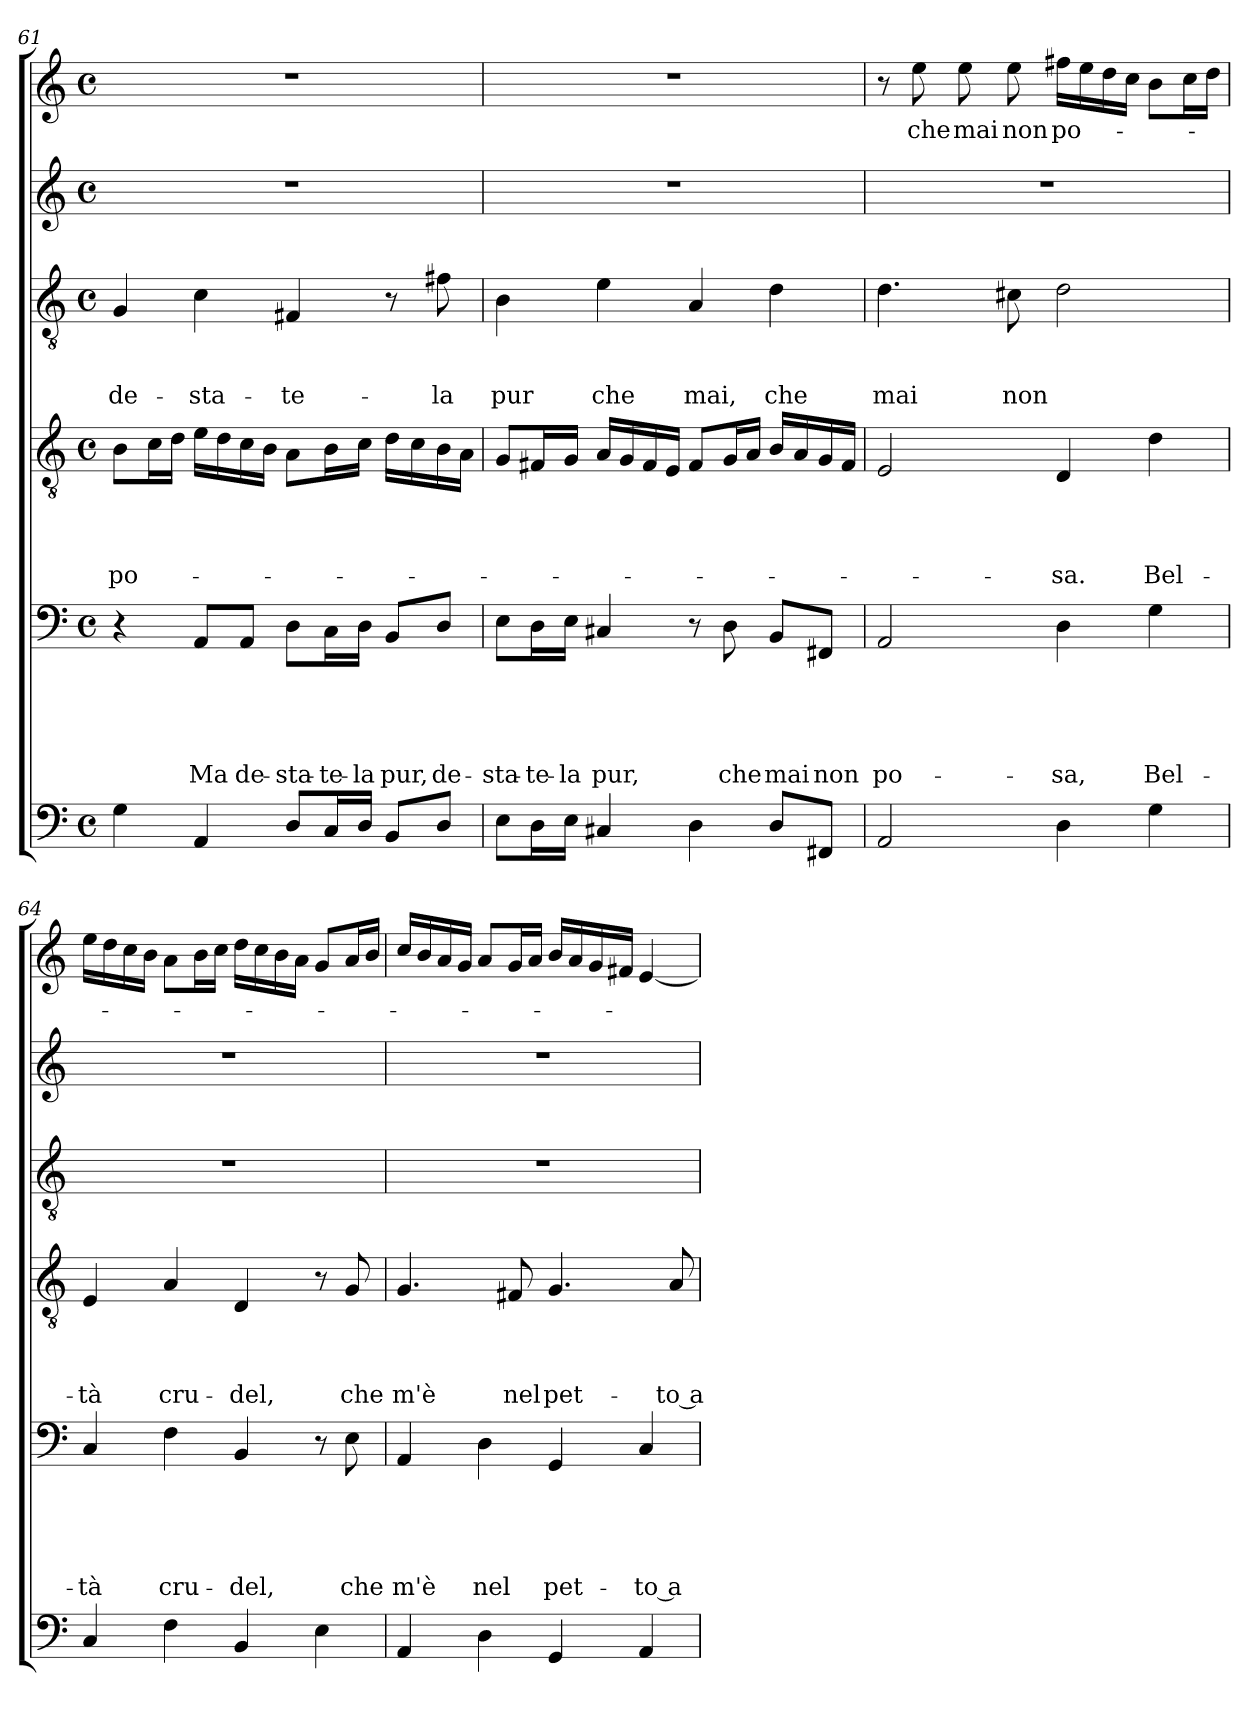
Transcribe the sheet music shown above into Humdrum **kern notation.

**kern	**kern	**text	**text	**text	**text	**text	**kern	**text	**text	**text	**text	**kern	**text	**text	**text	**kern	**kern	**text
*part6	*part5	*part5	*part5	*part5	*part5	*part5	*part4	*part4	*part4	*part4	*part4	*part3	*part3	*part3	*part3	*part2	*part1	*part1
*staff6	*staff5	*staff5	*staff5	*staff5	*staff5	*staff5	*staff4	*staff4	*staff4	*staff4	*staff4	*staff3	*staff3	*staff3	*staff3	*staff2	*staff1	*staff1
!!LO:LB:g=z
*clefF4	*clefF4	*	*	*	*	*	*clefGv2	*	*	*	*	*clefGv2	*	*	*	*clefG2	*clefG2	*
*k[]	*k[]	*	*	*	*	*	*k[]	*	*	*	*	*k[]	*	*	*	*k[]	*k[]	*
*C:	*C:	*	*	*	*	*	*C:	*	*	*	*	*C:	*	*	*	*C:	*C:	*
*M4/4	*M4/4	*	*	*	*	*	*M4/4	*	*	*	*	*M4/4	*	*	*	*M4/4	*M4/4	*
*met(c)	*met(c)	*	*	*	*	*	*met(c)	*	*	*	*	*met(c)	*	*	*	*met(c)	*met(c)	*
=61	=61	=61	=61	=61	=61	=61	=61	=61	=61	=61	=61	=61	=61	=61	=61	=61	=61	=61
!	!	!	!	!	!	!	!	!	!	!	!LO:LY:b	!	!	!	!LO:LY:b	!	!	!
4G\	4r	.	.	.	.	.	8B\L	.	.	.	po-	4G/	.	.	de-	1r	1r	.
.	.	.	.	.	.	.	16c\L	.	.	.	.	.	.	.	.	.	.	.
.	.	.	.	.	.	.	16d\JJ	.	.	.	.	.	.	.	.	.	.	.
!	!	!	!	!	!	!LO:LY:b	!	!	!	!	!	!	!	!	!LO:LY:b	!	!	!
4AA/	8AA/L	.	.	.	.	Ma	16e\LL	.	.	.	.	4c\	.	.	-sta-	.	.	.
.	.	.	.	.	.	.	16d\	.	.	.	.	.	.	.	.	.	.	.
!	!	!	!	!	!	!LO:LY:b	!	!	!	!	!	!	!	!	!	!	!	!
.	8AA/J	.	.	.	.	de-	16c\	.	.	.	.	.	.	.	.	.	.	.
.	.	.	.	.	.	.	16B\JJ	.	.	.	.	.	.	.	.	.	.	.
!	!	!	!	!	!	!LO:LY:b	!	!	!	!	!	!	!	!	!LO:LY:b	!	!	!
8D/L	8D\L	.	.	.	.	-sta-	8A\L	.	.	.	.	4F#X/	.	.	-te-	.	.	.
!	!	!	!	!	!	!LO:LY:b	!	!	!	!	!	!	!	!	!	!	!	!
16C/L	16C\L	.	.	.	.	-te-	16B\L	.	.	.	.	.	.	.	.	.	.	.
!	!	!	!	!	!	!LO:LY:b	!	!	!	!	!	!	!	!	!	!	!	!
16D/JJ	16D\JJ	.	.	.	.	-la	16c\JJ	.	.	.	.	.	.	.	.	.	.	.
!	!	!	!	!	!	!LO:LY:b	!	!	!	!	!	!	!	!	!	!	!	!
8BB/L	8BB/L	.	.	.	.	pur,	16d\LL	.	.	.	.	8r	.	.	.	.	.	.
.	.	.	.	.	.	.	16c\	.	.	.	.	.	.	.	.	.	.	.
!	!	!	!	!	!	!LO:LY:b	!	!	!	!	!	!	!	!	!LO:LY:b	!	!	!
8D/J	8D/J	.	.	.	.	de-	16B\	.	.	.	.	8f#X\	.	.	-la	.	.	.
.	.	.	.	.	.	.	16A\JJ	.	.	.	.	.	.	.	.	.	.	.
=62	=62	=62	=62	=62	=62	=62	=62	=62	=62	=62	=62	=62	=62	=62	=62	=62	=62	=62
!	!	!	!	!	!	!LO:LY:b	!	!	!	!	!	!	!	!	!LO:LY:b	!	!	!
8E\L	8E\L	.	.	.	.	-sta-	8G/L	.	.	.	.	4B\	.	.	pur	1r	1r	.
!	!	!	!	!	!	!LO:LY:b	!	!	!	!	!	!	!	!	!	!	!	!
16D\L	16D\L	.	.	.	.	-te-	16F#X/L	.	.	.	.	.	.	.	.	.	.	.
!	!	!	!	!	!	!LO:LY:b	!	!	!	!	!	!	!	!	!	!	!	!
16E\JJ	16E\JJ	.	.	.	.	-la	16G/JJ	.	.	.	.	.	.	.	.	.	.	.
!	!	!	!	!	!	!LO:LY:b	!	!	!	!	!	!	!	!	!LO:LY:b	!	!	!
4C#X/	4C#X/	.	.	.	.	pur,	16A/LL	.	.	.	.	4e\	.	.	che	.	.	.
.	.	.	.	.	.	.	16G/	.	.	.	.	.	.	.	.	.	.	.
.	.	.	.	.	.	.	16F#/	.	.	.	.	.	.	.	.	.	.	.
.	.	.	.	.	.	.	16E/JJ	.	.	.	.	.	.	.	.	.	.	.
!	!	!	!	!	!	!	!	!	!	!	!	!	!	!	!LO:LY:b	!	!	!
4D\	8r	.	.	.	.	.	8F#/L	.	.	.	.	4A/	.	.	mai,	.	.	.
!	!	!	!	!	!	!LO:LY:b	!	!	!	!	!	!	!	!	!	!	!	!
.	8D\	.	.	.	.	che	16G/L	.	.	.	.	.	.	.	.	.	.	.
.	.	.	.	.	.	.	16A/JJ	.	.	.	.	.	.	.	.	.	.	.
!	!	!	!	!	!	!LO:LY:b	!	!	!	!	!	!	!	!	!LO:LY:b	!	!	!
8D/L	8BB/L	.	.	.	.	mai	16B/LL	.	.	.	.	4d\	.	.	che	.	.	.
.	.	.	.	.	.	.	16A/	.	.	.	.	.	.	.	.	.	.	.
!	!	!	!	!	!	!LO:LY:b	!	!	!	!	!	!	!	!	!	!	!	!
8FF#X/J	8FF#X/J	.	.	.	.	non	16G/	.	.	.	.	.	.	.	.	.	.	.
.	.	.	.	.	.	.	16F#/JJ	.	.	.	.	.	.	.	.	.	.	.
=63	=63	=63	=63	=63	=63	=63	=63	=63	=63	=63	=63	=63	=63	=63	=63	=63	=63	=63
!	!	!	!	!	!	!LO:LY:b	!	!	!	!	!	!	!	!	!LO:LY:b	!	!	!
2AA/	2AA/	.	.	.	.	po-	2E/	.	.	.	.	4.d\	.	.	mai	1r	8r	.
!	!	!	!	!	!	!	!	!	!	!	!	!	!	!	!	!	!	!LO:LY:b
.	.	.	.	.	.	.	.	.	.	.	.	.	.	.	.	.	8ee\	che
!	!	!	!	!	!	!	!	!	!	!	!	!	!	!	!	!	!	!LO:LY:b
.	.	.	.	.	.	.	.	.	.	.	.	.	.	.	.	.	8ee\	mai
!	!	!	!	!	!	!	!	!	!	!	!	!	!	!	!LO:LY:b	!	!	!LO:LY:b
.	.	.	.	.	.	.	.	.	.	.	.	8c#X\	.	.	non	.	8ee\	non
!	!	!	!	!	!	!LO:LY:b	!	!	!	!	!LO:LY:b	!	!	!	!	!	!	!LO:LY:b
4D\	4D\	.	.	.	.	-sa,	4D/	.	.	.	-sa.	2d\	.	.	.	.	16ff#X\LL	po-
.	.	.	.	.	.	.	.	.	.	.	.	.	.	.	.	.	16ee\	.
.	.	.	.	.	.	.	.	.	.	.	.	.	.	.	.	.	16dd\	.
.	.	.	.	.	.	.	.	.	.	.	.	.	.	.	.	.	16cc\JJ	.
!	!	!	!	!	!	!LO:LY:b	!	!	!	!	!LO:LY:b	!	!	!	!	!	!	!
4G\	4G\	.	.	.	.	Bel-	4d\	.	.	.	Bel-	.	.	.	.	.	8b\L	.
.	.	.	.	.	.	.	.	.	.	.	.	.	.	.	.	.	16cc\L	.
.	.	.	.	.	.	.	.	.	.	.	.	.	.	.	.	.	16dd\JJ	.
!!LO:PB:g=z
=64	=64	=64	=64	=64	=64	=64	=64	=64	=64	=64	=64	=64	=64	=64	=64	=64	=64	=64
!	!	!	!	!	!	!LO:LY:b	!	!	!	!	!LO:LY:b	!	!	!	!	!	!	!
4C/	4C/	.	.	.	.	-tà	4E/	.	.	.	-tà	1r	.	.	.	1r	16ee\LL	.
.	.	.	.	.	.	.	.	.	.	.	.	.	.	.	.	.	16dd\	.
.	.	.	.	.	.	.	.	.	.	.	.	.	.	.	.	.	16cc\	.
.	.	.	.	.	.	.	.	.	.	.	.	.	.	.	.	.	16b\JJ	.
!	!	!	!	!	!	!LO:LY:b	!	!	!	!	!LO:LY:b	!	!	!	!	!	!	!
4F\	4F\	.	.	.	.	cru-	4A/	.	.	.	cru-	.	.	.	.	.	8a\L	.
.	.	.	.	.	.	.	.	.	.	.	.	.	.	.	.	.	16b\L	.
.	.	.	.	.	.	.	.	.	.	.	.	.	.	.	.	.	16cc\JJ	.
!	!	!	!	!	!	!LO:LY:b	!	!	!	!	!LO:LY:b	!	!	!	!	!	!	!
4BB/	4BB/	.	.	.	.	-del,	4D/	.	.	.	-del,	.	.	.	.	.	16dd\LL	.
.	.	.	.	.	.	.	.	.	.	.	.	.	.	.	.	.	16cc\	.
.	.	.	.	.	.	.	.	.	.	.	.	.	.	.	.	.	16b\	.
.	.	.	.	.	.	.	.	.	.	.	.	.	.	.	.	.	16a\JJ	.
4E\	8r	.	.	.	.	.	8r	.	.	.	.	.	.	.	.	.	8g/L	.
!	!	!	!	!	!	!LO:LY:b	!	!	!	!	!LO:LY:b	!	!	!	!	!	!	!
.	8E\	.	.	.	.	che	8G/	.	.	.	che	.	.	.	.	.	16a/L	.
.	.	.	.	.	.	.	.	.	.	.	.	.	.	.	.	.	16b/JJ	.
=65	=65	=65	=65	=65	=65	=65	=65	=65	=65	=65	=65	=65	=65	=65	=65	=65	=65	=65
!	!	!	!	!	!	!LO:LY:b	!	!	!	!	!LO:LY:b	!	!	!	!	!	!	!
4AA/	4AA/	.	.	.	.	m'è	4.G/	.	.	.	m'è	1r	.	.	.	1r	16cc/LL	.
.	.	.	.	.	.	.	.	.	.	.	.	.	.	.	.	.	16b/	.
.	.	.	.	.	.	.	.	.	.	.	.	.	.	.	.	.	16a/	.
.	.	.	.	.	.	.	.	.	.	.	.	.	.	.	.	.	16g/JJ	.
!	!	!	!	!	!	!LO:LY:b	!	!	!	!	!	!	!	!	!	!	!	!
4D\	4D\	.	.	.	.	nel	.	.	.	.	.	.	.	.	.	.	8a/L	.
!	!	!	!	!	!	!	!	!	!	!	!LO:LY:b	!	!	!	!	!	!	!
.	.	.	.	.	.	.	8F#X/	.	.	.	nel	.	.	.	.	.	16g/L	.
.	.	.	.	.	.	.	.	.	.	.	.	.	.	.	.	.	16a/JJ	.
!	!	!	!	!	!	!LO:LY:b	!	!	!	!	!LO:LY:b	!	!	!	!	!	!	!
4GG/	4GG/	.	.	.	.	pet-	4.G/	.	.	.	pet-	.	.	.	.	.	16b/LL	.
.	.	.	.	.	.	.	.	.	.	.	.	.	.	.	.	.	16a/	.
.	.	.	.	.	.	.	.	.	.	.	.	.	.	.	.	.	16g/	.
.	.	.	.	.	.	.	.	.	.	.	.	.	.	.	.	.	16f#X/JJ	.
!	!	!	!	!	!	!LO:LY:b	!	!	!	!	!	!	!	!	!	!	!	!
4AA/	4C/	.	.	.	.	-to a-	.	.	.	.	.	.	.	.	.	.	[4e/	.
!	!	!	!	!	!	!	!	!	!	!	!LO:LY:b	!	!	!	!	!	!	!
.	.	.	.	.	.	.	8A/	.	.	.	-to a-	.	.	.	.	.	.	.
=	=	=	=	=	=	=	=	=	=	=	=	=	=	=	=	=	=	=
*-	*-	*-	*-	*-	*-	*-	*-	*-	*-	*-	*-	*-	*-	*-	*-	*-	*-	*-
